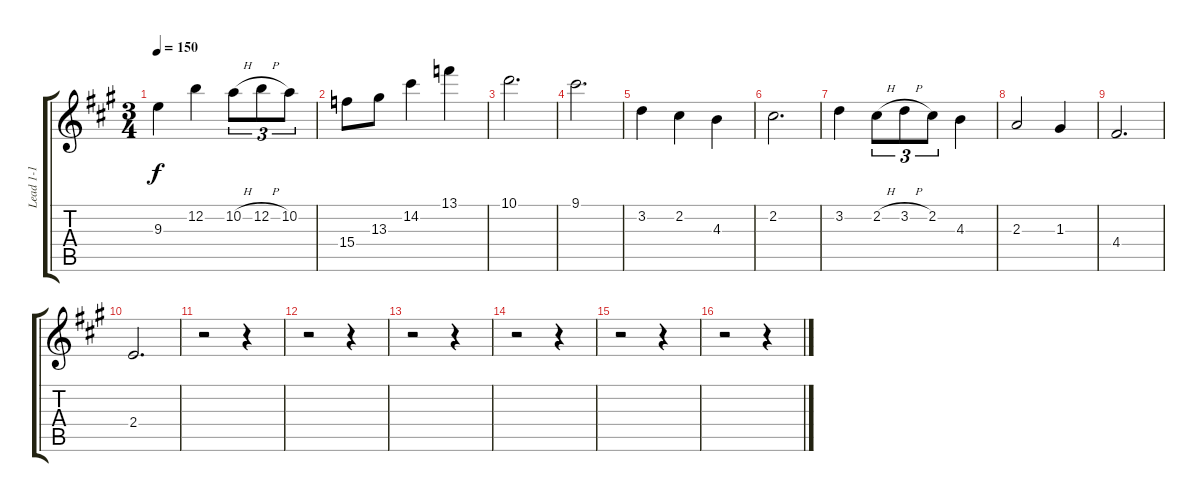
\track ("Lead 1-1" "Lead 1-1") {instrument acousticguitarsteel}
\staff {score tabs}
\tuning (E4 B3 G3 D3 A2 E2) {hide}
\ts (3 4)
\tempo 150
\clef g2
\ks f#minor
9.3.4{dy f} 12.2.4 10.2{h}.8{tu (3 2)} 12.2{h}.8{tu (3 2)} 10.2.8{tu (3 2)} |
15.4.8 13.3.8 14.2.4 13.1.4 |
10.1.2{d} |
9.1.2{d} |
3.2.4 2.2.4 4.3.4 |
2.2.2{d} |
3.2.4 2.2{h}.8{tu (3 2)} 3.2{h}.8{tu (3 2)} 2.2.8{tu (3 2)} 4.3.4 |
2.3.2 1.3.4 |
4.4.2{d} |
2.4.2{d} |
r.2 r.4 |
r.2 r.4 |
r.2 r.4 |
r.2 r.4 |
r.2 r.4 |
r.2 r.4
